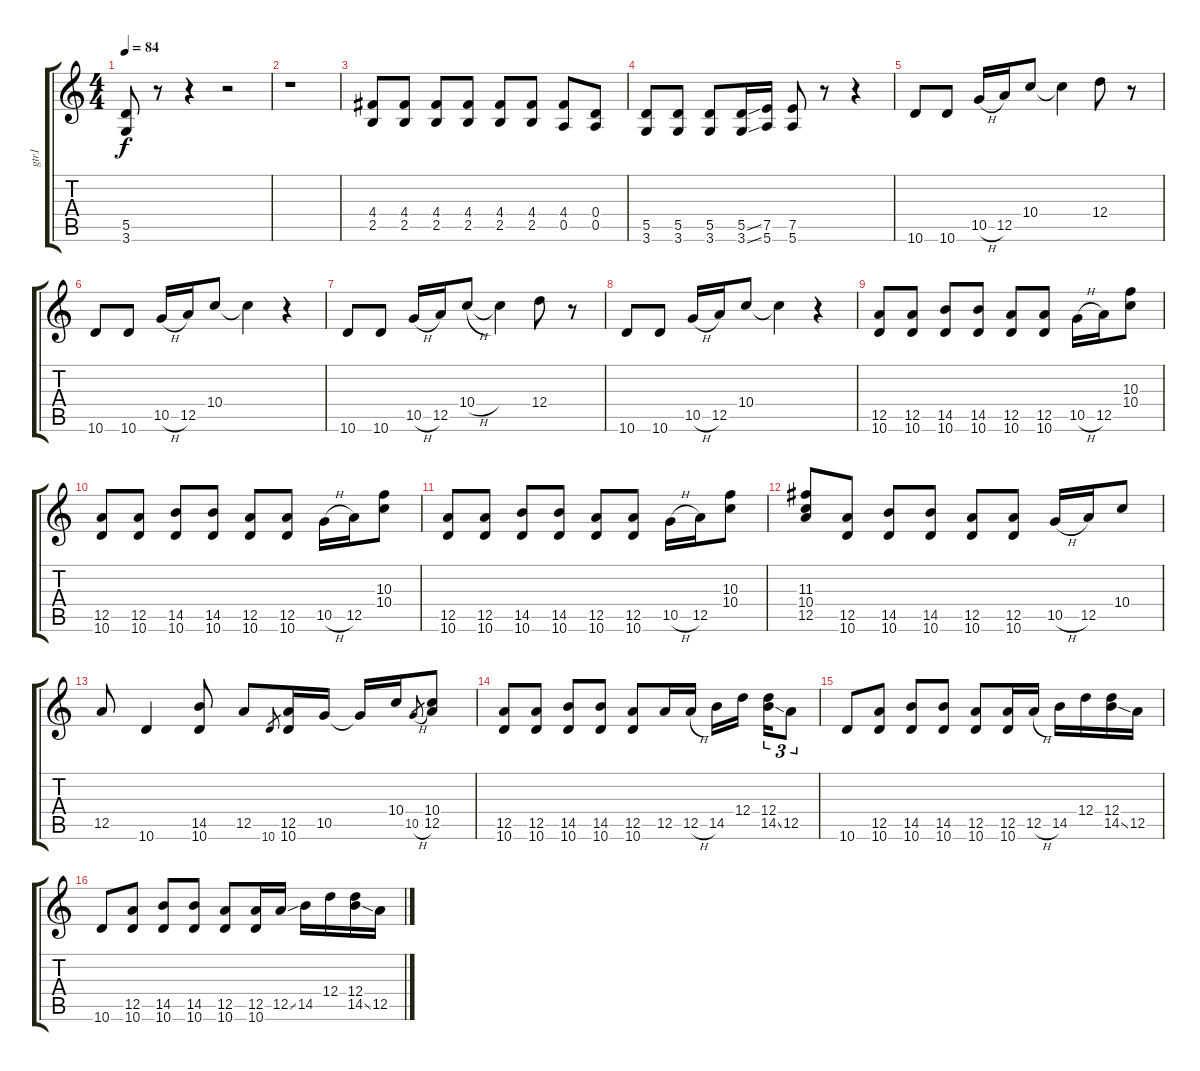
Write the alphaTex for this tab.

\track ("gtr1" "gtr1") {instrument distortionguitar}
\staff {score tabs}
\tuning (E4 B3 G3 D3 A2 E2) {hide}
\ts (4 4)
\tempo 84
\clef g2
\ks c
(5.5 3.6).8{dy f} r.8 r.4 r.2 |
r.1 |
(4.4 2.5).8 (4.4 2.5).8 (4.4 2.5).8 (4.4 2.5).8 (4.4 2.5).8 (4.4 2.5).8 (4.4 0.5).8 (0.4 0.5).8 |
(5.5 3.6).8 (5.5 3.6).8 (5.5 3.6).8 (5.5{ss} 3.6{ss}).16 (7.5 5.6).16 (7.5 5.6).8 r.8 r.4 |
10.6.8 10.6.8 10.5{h}.16 12.5.16 10.4.8 10.4{t}.4 12.4.8 r.8 |
10.6.8 10.6.8 10.5{h}.16 12.5.16 10.4.8 10.4{t}.4 r.4 |
10.6.8 10.6.8 10.5{h}.16 12.5.16 10.4{h}.8 10.4{t}.4 12.4.8 r.8 |
10.6.8 10.6.8 10.5{h}.16 12.5.16 10.4.8 10.4{t}.4 r.4 |
(12.5 10.6).8 (12.5 10.6).8 (14.5 10.6).8 (14.5 10.6).8 (12.5 10.6).8 (12.5 10.6).8 10.5{h}.16 12.5.16 (10.3 10.4).8 |
(12.5 10.6).8 (12.5 10.6).8 (14.5 10.6).8 (14.5 10.6).8 (12.5 10.6).8 (12.5 10.6).8 10.5{h}.16 12.5.16 (10.3 10.4).8 |
(12.5 10.6).8 (12.5 10.6).8 (14.5 10.6).8 (14.5 10.6).8 (12.5 10.6).8 (12.5 10.6).8 10.5{h}.16 12.5.16 (10.3 10.4).8 |
(11.3 10.4 12.5).8 (12.5 10.6).8 (14.5 10.6).8 (14.5 10.6).8 (12.5 10.6).8 (12.5 10.6).8 10.5{h}.16 12.5.16 10.4.8 |
12.5.8 10.6.4 (14.5 10.6).8 12.5.8 10.6.8{gr} (12.5 10.6).16 10.5.16 10.5{t}.16 10.4.16 10.5{h}.8{gr} (10.4 12.5).8 |
(12.5 10.6).8 (12.5 10.6).8 (14.5 10.6).8 (14.5 10.6).8 (12.5 10.6).8 12.5.16 12.5{h}.16 14.5.16 12.4.16 (12.4 14.5{ss}).16{tu (3 2)} 12.5.8{tu (3 2)} |
10.6.8 (12.5 10.6).8 (14.5 10.6).8 (14.5 10.6).8 (12.5 10.6).8 (12.5 10.6).16 12.5{h}.16 14.5.16 12.4.16 (12.4 14.5{ss}).16 12.5.16 |
10.6.8 (12.5 10.6).8 (14.5 10.6).8 (14.5 10.6).8 (12.5 10.6).8 (12.5 10.6).16 12.5{ss}.16 14.5.16 12.4.16 (12.4 14.5{ss}).16 12.5.16
